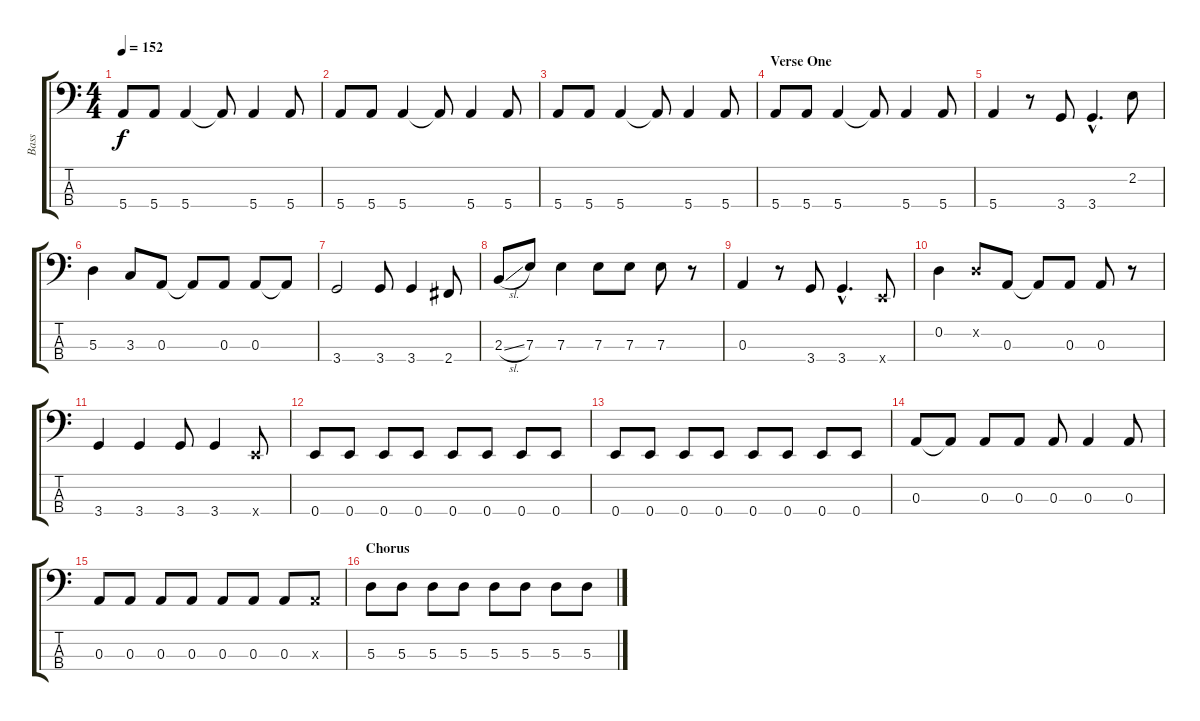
\track ("Bass" "Bass") {instrument electricbasspick}
\staff {score tabs}
\tuning (G2 D2 A1 E1) {hide}
\ts (4 4)
\tempo 152
\clef f4
\ks c
5.4.8{dy f} 5.4.8 5.4.4 5.4{t}.8 5.4.4 5.4.8 |
5.4.8 5.4.8 5.4.4 5.4{t}.8 5.4.4 5.4.8 |
5.4.8 5.4.8 5.4.4 5.4{t}.8 5.4.4 5.4.8 |
\section ("" "Verse One")
5.4.8 5.4.8 5.4.4 5.4{t}.8 5.4.4 5.4.8 |
5.4.4 r.8 3.4.8 3.4{hac}.4{d} 2.2.8 |
5.3.4 3.3.8 0.3.8 0.3{t}.8 0.3.8 0.3.8 0.3{t}.8 |
3.4.2 3.4.8 3.4.4 2.4.8 |
2.3{sl}.8 7.3.8 7.3.4 7.3.8 7.3.8 7.3.8 r.8 |
0.3.4 r.8 3.4.8 3.4{hac}.4{d} 0.4{x}.8 |
0.2.4 0.2{x}.8 0.3.8 0.3{t}.8 0.3.8 0.3.8 r.8 |
3.4.4 3.4.4 3.4.8 3.4.4 0.4{x}.8 |
0.4.8 0.4.8 0.4.8 0.4.8 0.4.8 0.4.8 0.4.8 0.4.8 |
0.4.8 0.4.8 0.4.8 0.4.8 0.4.8 0.4.8 0.4.8 0.4.8 |
0.3.8 0.3{t}.8 0.3.8 0.3.8 0.3.8 0.3.4 0.3.8 |
0.3.8 0.3.8 0.3.8 0.3.8 0.3.8 0.3.8 0.3.8 0.3{x}.8 |
\section ("" "Chorus")
5.3.8 5.3.8 5.3.8 5.3.8 5.3.8 5.3.8 5.3.8 5.3.8
